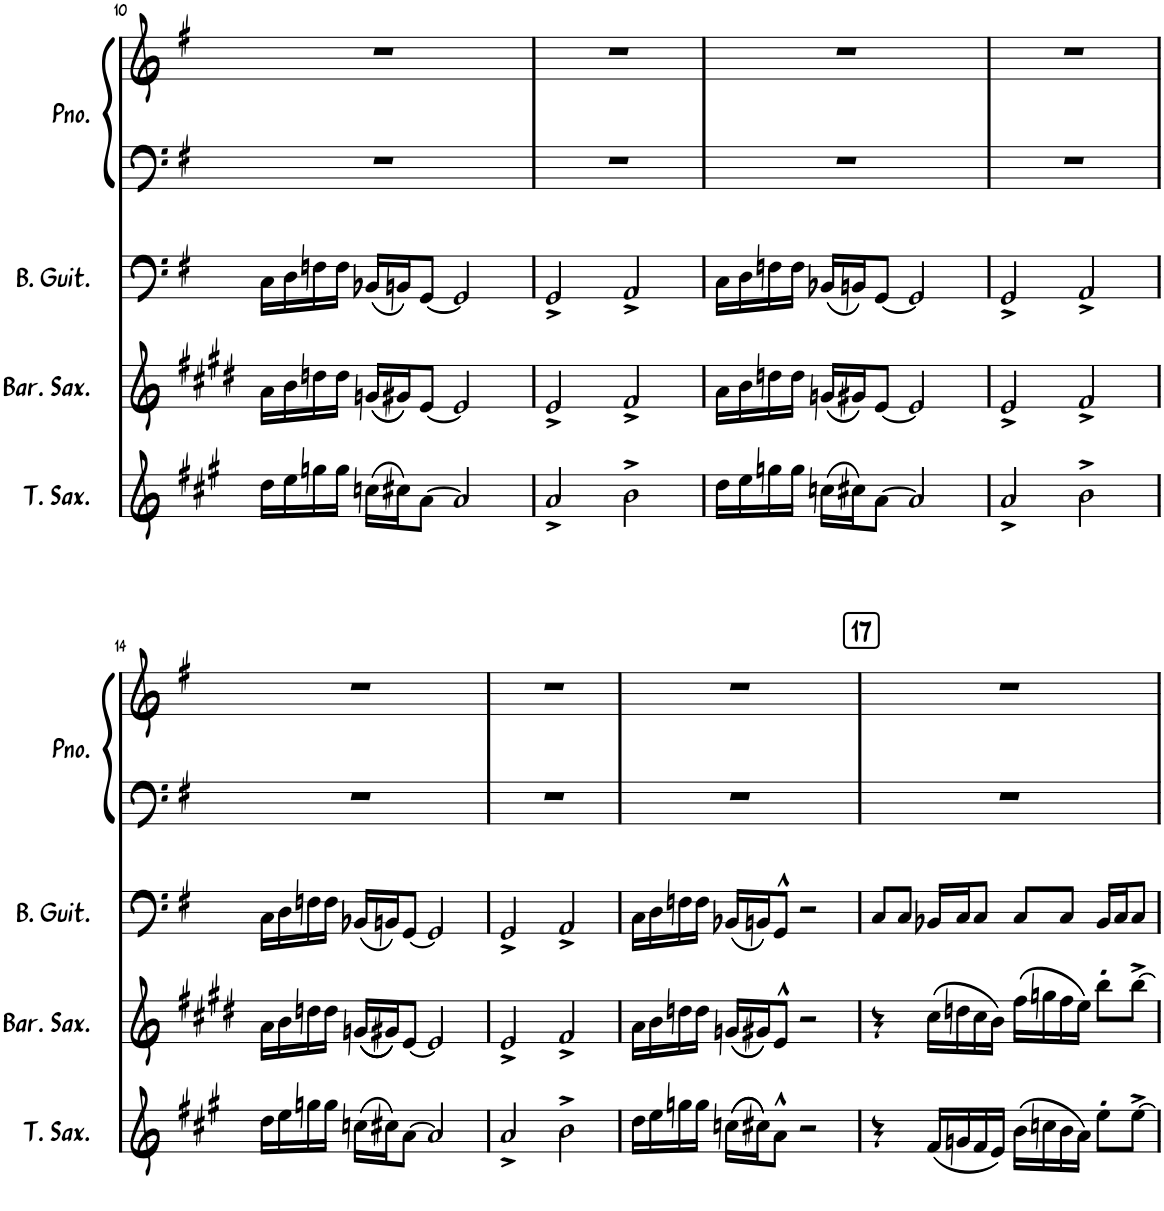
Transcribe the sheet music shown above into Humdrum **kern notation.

**kern	**kern	**kern	**kern	**kern
*part4	*part3	*part2	*part1	*part1
*staff5	*staff4	*staff3	*staff2	*staff1
*I"Tenor Saxophone	*I"Baritone Saxophone	*I"Bass Guitar	*I"Piano	*
*I'T. Sax.	*I'Bar. Sax.	*I'B. Guit.	*I'Pno.	*
*clefG2	*clefG2	*clefF4	*clefF4	*clefG2
*Trd8c14	*Trd12c21	*Trd7c12	*	*
*k[f#c#g#]	*k[f#c#g#d#]	*k[f#]	*k[f#]	*k[f#]
*M4/4	*M4/4	*M4/4	*M4/4	*M4/4
!!LO:REH:place=s1:a:B:cj:fs=14:t=9
=9	=9	=9	=9	=9
2a^/	2e^/	2GG^/	1r	1r
2b^\	2f#^/	2AA^/	.	.
!!LO:PB:g=z
=10	=10	=10	=10	=10
16dd\LL	16a\LL	16C\LL	1r	1r
16ee\	16b\	16D\	.	.
16ggn\	16ddn\	16Fn\	.	.
16gg\JJ	16dd\JJ	16F\JJ	.	.
(16ccn\LL	((16gn/LL	(16BB-X/LL	.	.
16cc#X\J)	16g#X/J))	16BBn/J)	.	.
[8a\J	[8e/J	[8GG/J	.	.
2a/]	2e/]	2GG/]	.	.
=11	=11	=11	=11	=11
2a^/	2e^/	2GG^/	1r	1r
2b^\	2f#^/	2AA^/	.	.
=12	=12	=12	=12	=12
16dd\LL	16a\LL	16C\LL	1r	1r
16ee\	16b\	16D\	.	.
16ggn\	16ddn\	16Fn\	.	.
16gg\JJ	16dd\JJ	16F\JJ	.	.
(16ccn\LL	((16gn/LL	(16BB-X/LL	.	.
16cc#X\J)	16g#X/J))	16BBn/J)	.	.
[8a\J	[8e/J	[8GG/J	.	.
2a/]	2e/]	2GG/]	.	.
=13	=13	=13	=13	=13
2a^/	2e^/	2GG^/	1r	1r
2b^\	2f#^/	2AA^/	.	.
!!LO:LB:g=z
=14	=14	=14	=14	=14
16dd\LL	16a\LL	16C\LL	1r	1r
16ee\	16b\	16D\	.	.
16ggn\	16ddn\	16Fn\	.	.
16gg\JJ	16dd\JJ	16F\JJ	.	.
(16ccn\LL	((((16gn/LL	(16BB-X/LL	.	.
16cc#X\J)	16g#X/J))))	16BBn/J)	.	.
[8a\J	[8e/J	[8GG/J	.	.
2a/]	2e/]	2GG/]	.	.
=15	=15	=15	=15	=15
2a^/	2e^/	2GG^/	1r	1r
2b^\	2f#^/	2AA^/	.	.
=16	=16	=16	=16	=16
16dd\LL	16a\LL	16C\LL	1r	1r
16ee\	16b\	16D\	.	.
16ggn\	16ddn\	16Fn\	.	.
16gg\JJ	16dd\JJ	16F\JJ	.	.
(((16ccn\LL	((16gn/LL	(16BB-X/LL	.	.
16cc#X\J)))	16g#X/J))	16BBn/J)	.	.
8a^^\J	8e^^/J	8GG^^/J	.	.
2r	2r	2r	.	.
=	=	=	=	=
*-	*-	*-	*-	*-
